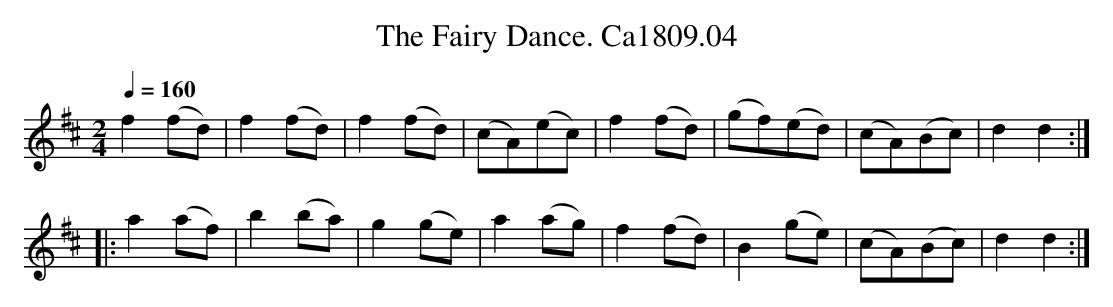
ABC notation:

X:1
T:Fairy Dance. Ca1809.04, The
M:2/4
L:1/8
Q:1/4=160
K:D
f2 (fd)|f2 (fd)|f2 (fd)|(cA)(ec)|f2 (fd)|(gf)(ed)|(cA)(Bc)|d2 d2:|
|:a2 (af)|b2 (ba)|g2 (ge)|a2 (ag)|f2 (fd)|B2 (ge)|(cA)(Bc)|d2 d2:|
